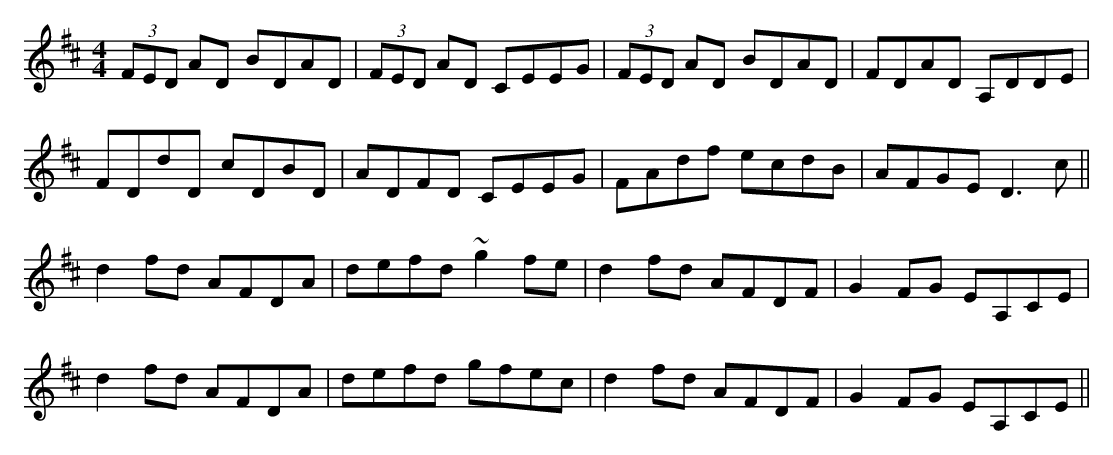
X:1
M:4/4
K:D
(3FED AD BDAD|(3FED AD CEEG|(3FED AD BDAD|FDAD A,DDE|
FDdD cDBD|ADFD CEEG|FAdf ecdB|AFGE D3c||
d2fd AFDA|defd ~g2 fe|d2fd AFDF|G2FG EA,CE|
d2fd AFDA|defd gfec|d2fd AFDF|G2FG EA,CE||
